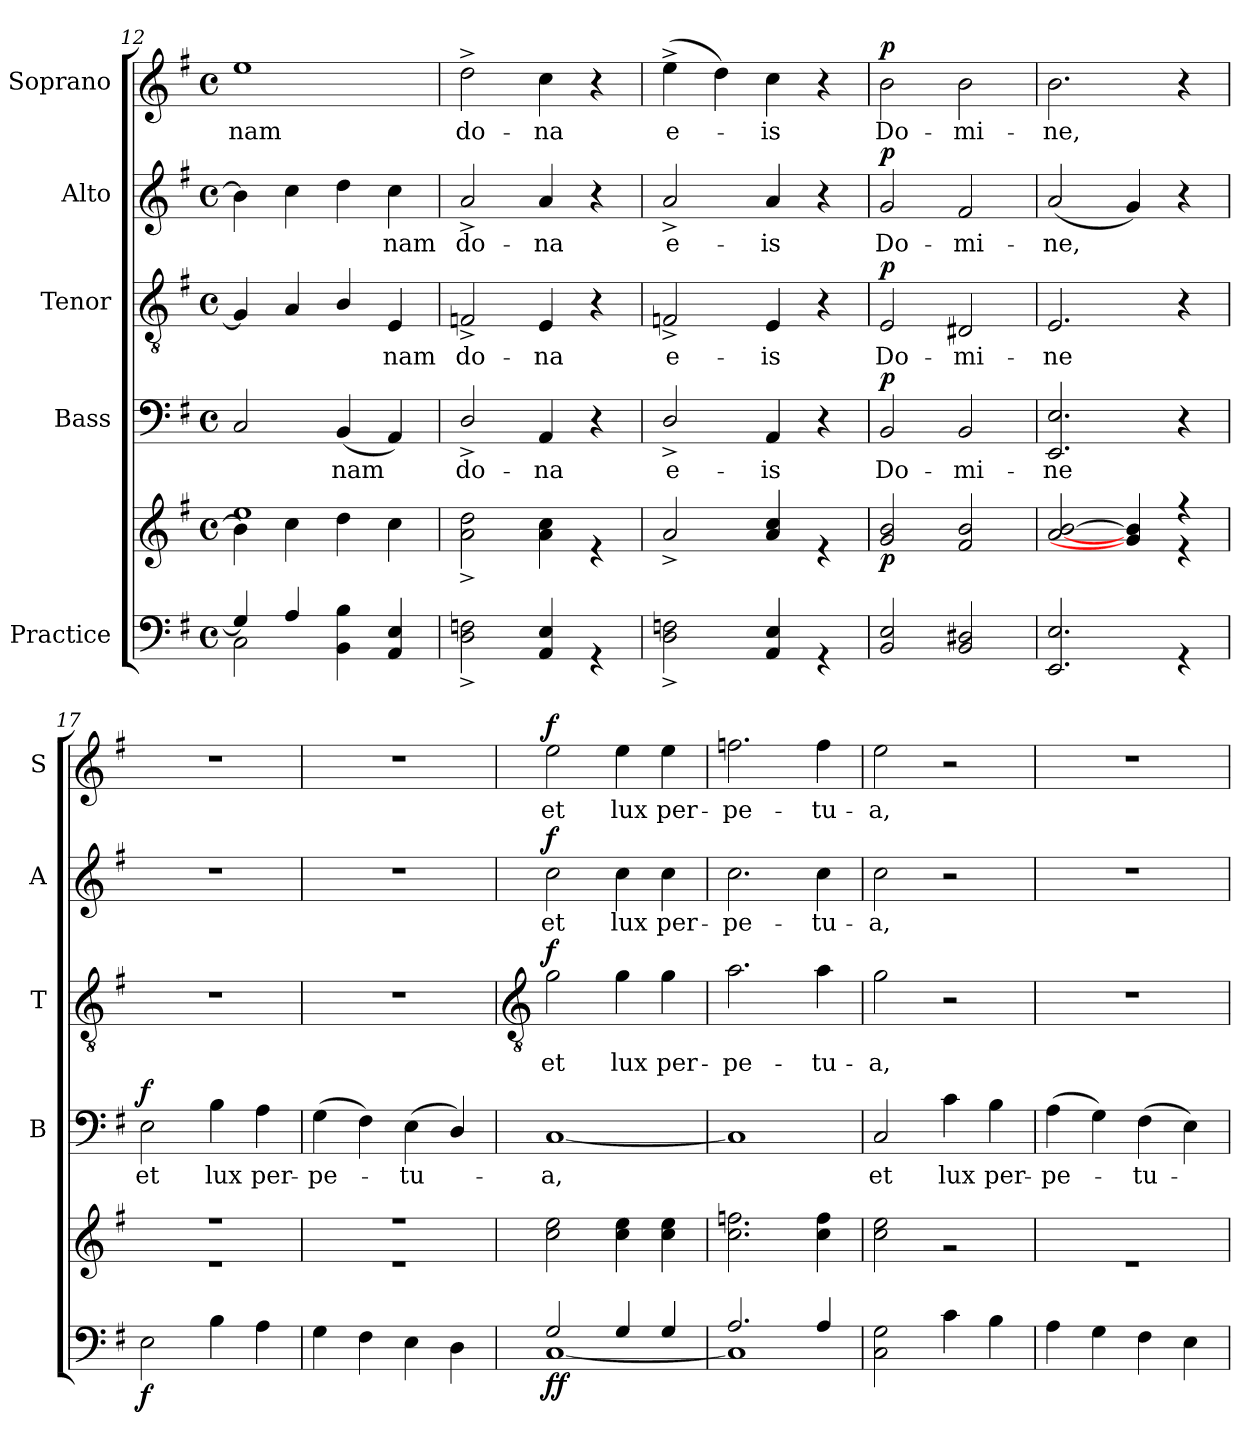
**kern	**kern	**dynam	**kern	**text	**dynam	**kern	**text	**dynam	**kern	**text	**dynam	**kern	**text	**dynam
*part5	*part5	*part5	*part4	*part4	*part4	*part3	*part3	*part3	*part2	*part2	*part2	*part1	*part1	*part1
*staff6	*staff5	*staff5/6	*staff4	*staff4	*staff4	*staff3	*staff3	*staff3	*staff2	*staff2	*staff2	*staff1	*staff1	*staff1
*I"Practice	*	*	*I"Bass	*	*	*I"Tenor	*	*	*I"Alto	*	*	*I"Soprano	*	*
*	*	*	*I'B	*	*	*I'T	*	*	*I'A	*	*	*I'S	*	*
*clefF4	*clefG2	*	*clefF4	*	*	*clefGv2	*	*	*clefG2	*	*	*clefG2	*	*
*k[f#]	*k[f#]	*	*k[f#]	*	*	*k[f#]	*	*	*k[f#]	*	*	*k[f#]	*	*
*G:	*G:	*	*G:	*	*	*G:	*	*	*G:	*	*	*G:	*	*
*M4/4	*M4/4	*	*M4/4	*	*	*M4/4	*	*	*M4/4	*	*	*M4/4	*	*
*met(c)	*met(c)	*	*met(c)	*	*	*met(c)	*	*	*met(c)	*	*	*met(c)	*	*
=12	=12	=12	=12	=12	=12	=12	=12	=12	=12	=12	=12	=12	=12	=12
*^	*^	*	*	*	*	*	*	*	*	*	*	*	*	*
!	!	!	!	!	!	!	!	!	!	!	!	!	!	!	!LO:LY:b	!
4G#/]	2C\	1ee/	4b\]	.	2C	.	.	4G#]	.	.	4b]	.	.	1ee	-nam	.
4A/	.	.	4cc\	.	.	.	.	4A	.	.	4cc	.	.	.	.	.
!	!	!	!	!	!	!LO:LY:b	!	!	!	!	!	!	!	!	!	!
2ryy	4BB\ 4B\	.	4dd\	.	(<4BB	nam	.	4B/	.	.	4dd	.	.	.	.	.
!	!	!	!	!	!	!	!	!	!LO:LY:b	!	!	!LO:LY:b	!	!	!	!
.	4AA/ 4E/	.	4cc\	.	4AA)	.	.	4E	nam	.	4cc	nam	.	.	.	.
=13	=13	=13	=13	=13	=13	=13	=13	=13	=13	=13	=13	=13	=13	=13	=13	=13
!	!	!	!	!	!	!LO:LY:b	!	!	!LO:LY:b	!	!	!LO:LY:b	!	!	!LO:LY:b	!
1ryy	2D\^ 2Fn\^	1ryy	2a\^ 2dd\^	.	2D^/	do-	.	2Fn^	do-	.	2a^	do-	.	2dd^	do-	.
!	!	!	!	!	!	!LO:LY:b	!	!	!LO:LY:b	!	!	!LO:LY:b	!	!	!LO:LY:b	!
.	4AA/ 4E/	.	4a\ 4cc\	.	4AA	-na	.	4E	-na	.	4a	-na	.	4cc	-na	.
.	4r	.	4r	.	4r	.	.	4r	.	.	4r	.	.	4r	.	.
=14	=14	=14	=14	=14	=14	=14	=14	=14	=14	=14	=14	=14	=14	=14	=14	=14
!	!	!	!	!	!	!LO:LY:b	!	!	!LO:LY:b	!	!	!LO:LY:b	!	!	!LO:LY:b	!
1ryy	2D\^ 2Fn\^	1ryy	2a^/	.	2D^/	e-	.	2Fn^	e-	.	2a^	e-	.	(>4ee^	e-	.
.	.	.	.	.	.	.	.	.	.	.	.	.	.	4dd)	.	.
!	!	!	!	!	!	!LO:LY:b	!	!	!LO:LY:b	!	!	!LO:LY:b	!	!	!LO:LY:b	!
.	4AA/ 4E/	.	4a/ 4cc/	.	4AA	-is	.	4E	-is	.	4a	-is	.	4cc	is	.
.	4r	.	4r	.	4r	.	.	4r	.	.	4r	.	.	4r	.	.
=15	=15	=15	=15	=15	=15	=15	=15	=15	=15	=15	=15	=15	=15	=15	=15	=15
!	!	!	!	!LO:DY:b	!	!LO:LY:b	!LO:DY:b	!	!LO:LY:b	!LO:DY:b	!	!LO:LY:b	!LO:DY:b	!	!LO:LY:b	!LO:DY:b
1ryy	2BB/ 2E/	1ryy	2g/ 2b/	p	2BB	Do-	p	2E	Do-	p	2g	Do-	p	2b	Do-	p
!	!	!	!	!	!	!LO:LY:b	!	!	!LO:LY:b	!	!	!LO:LY:b	!	!	!LO:LY:b	!
.	2BB/ 2D#X/	.	2f#/ 2b/	.	2BB	-mi-	.	2D#X	-mi-	.	2f#	-mi-	.	2b	-mi-	.
=16	=16	=16	=16	=16	=16	=16	=16	=16	=16	=16	=16	=16	=16	=16	=16	=16
!	!	!	!	!	!	!LO:LY:b	!	!	!LO:LY:b	!	!	!LO:LY:b	!	!	!LO:LY:b	!
1ryy	2.EE/ 2.E/	2.ryy	[2a/ [2b/	.	2.EE 2.E	-ne	.	2.E	-ne	.	(<2a	-ne,	.	2.b	-ne,	.
.	.	.	4g/] 4b/]	.	.	.	.	.	.	.	4g)	.	.	.	.	.
.	4r	4r	4r	.	4r	.	.	4r	.	.	4r	.	.	4r	.	.
=17	=17	=17	=17	=17	=17	=17	=17	=17	=17	=17	=17	=17	=17	=17	=17	=17
!	!	!	!	!LO:DY:b=2	!	!LO:LY:b	!LO:DY:b	!	!	!	!	!	!	!	!	!
1ryy	2E\	1r	1r	f	2E	et	f	1r	.	.	1r	.	.	1r	.	.
!	!	!	!	!	!	!LO:LY:b	!	!	!	!	!	!	!	!	!	!
.	4B\	.	.	.	4B	lux	.	.	.	.	.	.	.	.	.	.
!	!	!	!	!	!	!LO:LY:b	!	!	!	!	!	!	!	!	!	!
.	4A\	.	.	.	4A	per -	.	.	.	.	.	.	.	.	.	.
=18	=18	=18	=18	=18	=18	=18	=18	=18	=18	=18	=18	=18	=18	=18	=18	=18
!	!	!	!	!	!	!LO:LY:b	!	!	!	!	!	!	!	!	!	!
1ryy	4G\	1r	1r	.	(>4G	pe-	.	1r	.	.	1r	.	.	1r	.	.
.	4F#\	.	.	.	4F#)	.	.	.	.	.	.	.	.	.	.	.
!	!	!	!	!	!	!LO:LY:b	!	!	!	!	!	!	!	!	!	!
.	4E\	.	.	.	(<4E	tu-	.	.	.	.	.	.	.	.	.	.
.	4D\	.	.	.	4D/)	.	.	.	.	.	.	.	.	.	.	.
!!LO:LB:g=z
=19	=19	=19	=19	=19	=19	=19	=19	=19	=19	=19	=19	=19	=19	=19	=19	=19
*	*	*	*	*	*	*	*	*clefGv2	*	*	*	*	*	*	*	*
!	!	!	!	!LO:DY:b=2	!	!LO:LY:b	!	!	!LO:LY:b	!	!	!LO:LY:b	!	!	!LO:LY:b	!
!	!	!	!	!LO:DY:n=1:b	!	!	!	!	!	!LO:DY:b	!	!	!LO:DY:b	!	!	!LO:DY:b
2G/	[1C\	1ryy	2cc\ 2ee\	f f	[1C	a,	.	2g	et	f	2cc	et	f	2ee	et	f
!	!	!	!	!	!	!	!	!	!LO:LY:b	!	!	!LO:LY:b	!	!	!LO:LY:b	!
4G/	.	.	4cc\ 4ee\	.	.	.	.	4g	lux	.	4cc	lux	.	4ee	lux	.
!	!	!	!	!	!	!	!	!	!LO:LY:b	!	!	!LO:LY:b	!	!	!LO:LY:b	!
4G/	.	.	4cc\ 4ee\	.	.	.	.	4g	per-	.	4cc	per-	.	4ee	per-	.
=20	=20	=20	=20	=20	=20	=20	=20	=20	=20	=20	=20	=20	=20	=20	=20	=20
!	!	!	!	!	!	!	!	!	!LO:LY:b	!	!	!LO:LY:b	!	!	!LO:LY:b	!
2.A/	1C\]	1ryy	2.cc\ 2.ffn\	.	1C]	.	.	2.a	-pe-	.	2.cc	-pe-	.	2.ffn	-pe-	.
!	!	!	!	!	!	!	!	!	!LO:LY:b	!	!	!LO:LY:b	!	!	!LO:LY:b	!
4A/	.	.	4cc\ 4ff\	.	.	.	.	4a	-tu-	.	4cc	-tu-	.	4ff	-tu-	.
=21	=21	=21	=21	=21	=21	=21	=21	=21	=21	=21	=21	=21	=21	=21	=21	=21
!	!	!	!	!	!	!LO:LY:b	!	!	!LO:LY:b	!	!	!LO:LY:b	!	!	!LO:LY:b	!
2ryy	2C\ 2G\	1ryy	2cc\ 2ee\	.	2C	et	.	2g	-a,	.	2cc	-a,	.	2ee	-a,	.
!	!	!	!	!	!	!LO:LY:b	!	!	!	!	!	!	!	!	!	!
2ryy	4c\	.	2r	.	4c	lux	.	2r	.	.	2r	.	.	2r	.	.
!	!	!	!	!	!	!LO:LY:b	!	!	!	!	!	!	!	!	!	!
.	4B\	.	.	.	4B	per-	.	.	.	.	.	.	.	.	.	.
=22	=22	=22	=22	=22	=22	=22	=22	=22	=22	=22	=22	=22	=22	=22	=22	=22
!	!	!	!	!	!	!LO:LY:b	!	!	!	!	!	!	!	!	!	!
1ryy	4A\	1ryy	1r	.	(>4A	-pe-	.	1r	.	.	1r	.	.	1r	.	.
.	4G\	.	.	.	4G)	.	.	.	.	.	.	.	.	.	.	.
!	!	!	!	!	!	!LO:LY:b	!	!	!	!	!	!	!	!	!	!
.	4F#\	.	.	.	(>4F#	tu-	.	.	.	.	.	.	.	.	.	.
.	4E\	.	.	.	4E)	.	.	.	.	.	.	.	.	.	.	.
*v	*v	*	*	*	*	*	*	*	*	*	*	*	*	*	*	*
*	*v	*v	*	*	*	*	*	*	*	*	*	*	*	*	*
=	=	=	=	=	=	=	=	=	=	=	=	=	=	=
*-	*-	*-	*-	*-	*-	*-	*-	*-	*-	*-	*-	*-	*-	*-
